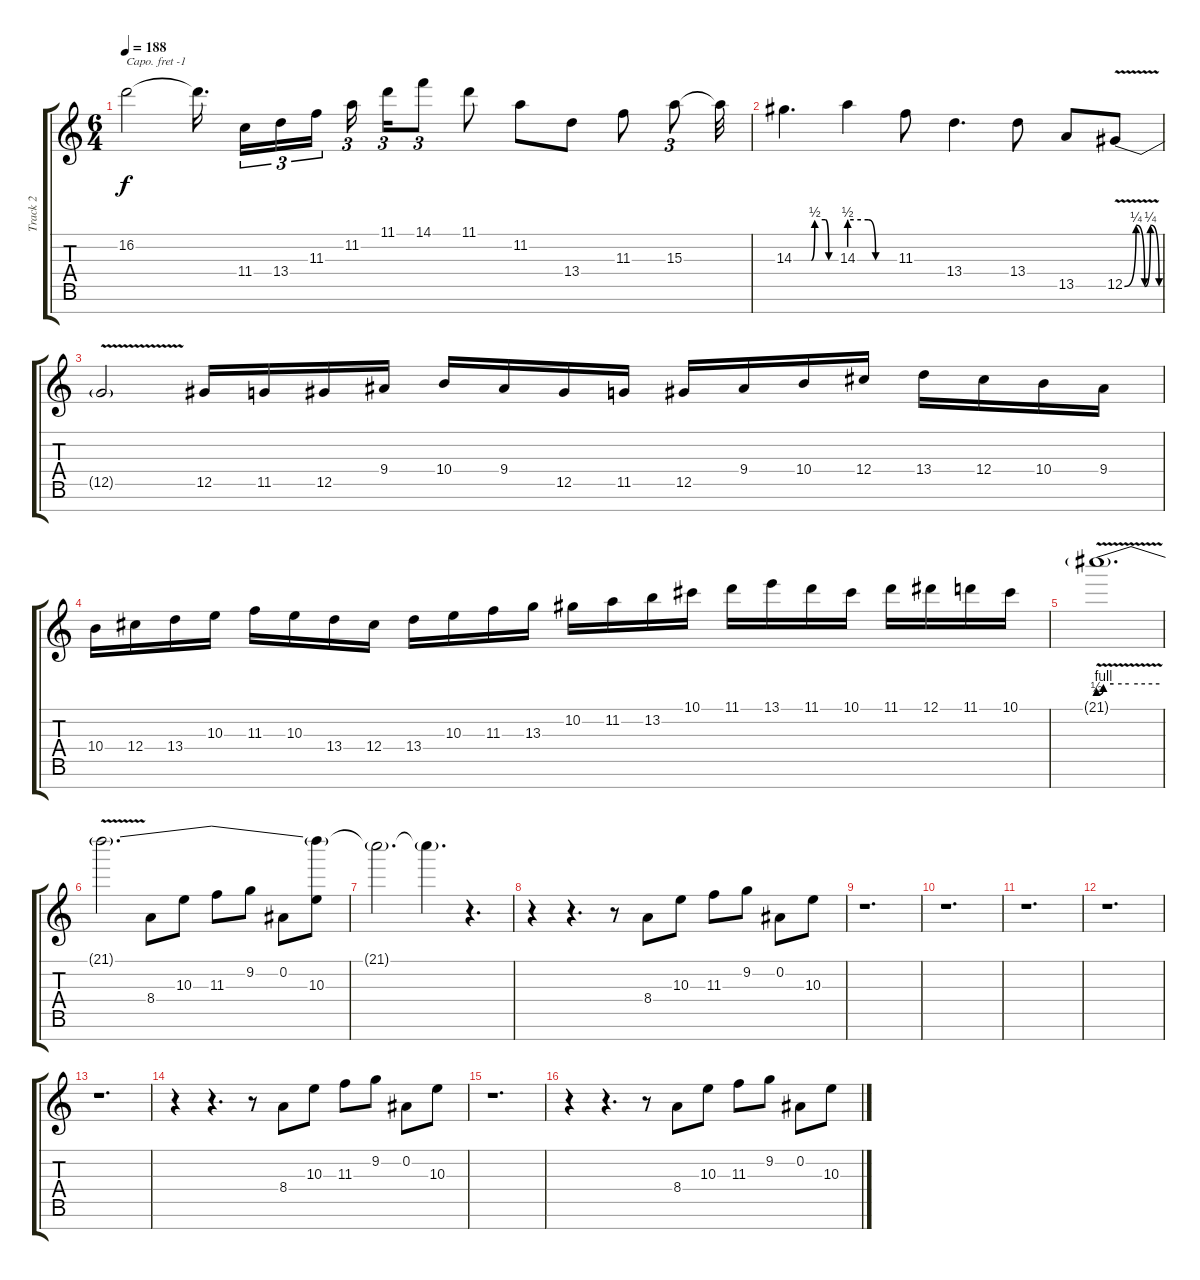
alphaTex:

\track ("Track 2" "Track 2") {instrument distortionguitar}
\staff {score tabs}
\capo -1
\tuning (E4 B3 G3 D3 A2 E2 B1) {hide}
\ts (6 4)
\tempo 188
\clef g2
\ks c
16.2{t}.2{dy f} 16.2{t}.16{d} 11.4.16{tu (3 2)} 13.4.16{tu (3 2)} 11.3.16{tu (3 2)} 11.2.16{tu (3 2)} 11.1.16{tu (3 2)} 14.1.8{tu (3 2)} 11.1.8 11.2.8 13.4.8 11.3.8 15.3.8{tu (3 2)} 15.3{t}.32 |
14.3{be (custom 0 0 25 0 30 2 45 2 50 0 60 0)}.4{d} 14.3{be (custom 0 2 25 2 35 0 40 0 55 0 60 0)}.4 11.3.8 13.4.4{d} 13.4.8 13.5.8 12.5{be (custom 0 0 20 1 35 0 45 1 60 0) v}.8 |
12.5{t}.2 12.5.16 11.5.16 12.5.16 9.4.16 10.4.16 9.4.16 12.5.16 11.5.16 12.5.16 9.4.16 10.4.16 12.4.16 13.4.16 12.4.16 10.4.16 9.4.16 |
10.4.16 12.4.16 13.4.16 10.3.16 11.3.16 10.3.16 13.4.16 12.4.16 13.4.16 10.3.16 11.3.16 13.3.16 10.2.16 11.2.16 13.2.16 10.1.16 11.1.16 13.1.16 11.1.16 10.1.16 11.1.16 12.1.16 11.1.16 10.1.16 |
21.1{be (custom 0 2 5 4 15 4 30 4 60 4) v g}.1{d} |
21.1{t}.2{d} 8.4.8 10.3.8 11.3.8 9.2.8 0.2.8 (21.1{t} 10.3).8 |
21.1{t}.2{d} 21.1{t}.4{d} r.4{d} |
r.4 r.4{d} r.8 8.4.8 10.3.8 11.3.8 9.2.8 0.2.8 10.3.8 |
r.1{d} |
r.1{d} |
r.1{d} |
r.1{d} |
r.1{d} |
r.4 r.4{d} r.8 8.4.8 10.3.8 11.3.8 9.2.8 0.2.8 10.3.8 |
r.1{d} |
r.4 r.4{d} r.8 8.4.8 10.3.8 11.3.8 9.2.8 0.2.8 10.3.8
